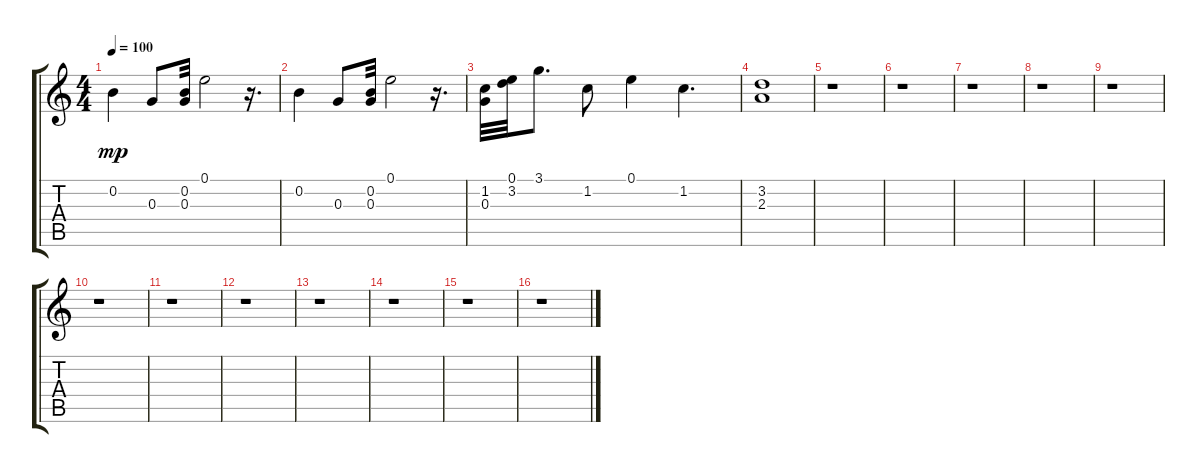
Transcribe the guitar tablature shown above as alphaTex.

\track "" {instrument electricguitarclean}
\staff {score tabs}
\tuning (E4 B3 G3 D3 A2 E2) {hide}
\ts (4 4)
\tempo 100
\clef g2
\ks c
0.2.4{dy mp} 0.3.8 (0.2 0.3).32 0.1.2 r.16{d} |
0.2.4 0.3.8 (0.2 0.3).32 0.1.2 r.16{d} |
(1.2 0.3).32 (0.1 3.2).32 3.1.8{d} 1.2.8 0.1.4 1.2.4{d} |
(3.2 2.3).1 |
r.1 |
r.1 |
r.1 |
r.1 |
r.1 |
r.1 |
r.1 |
r.1 |
r.1 |
r.1 |
r.1 |
r.1
